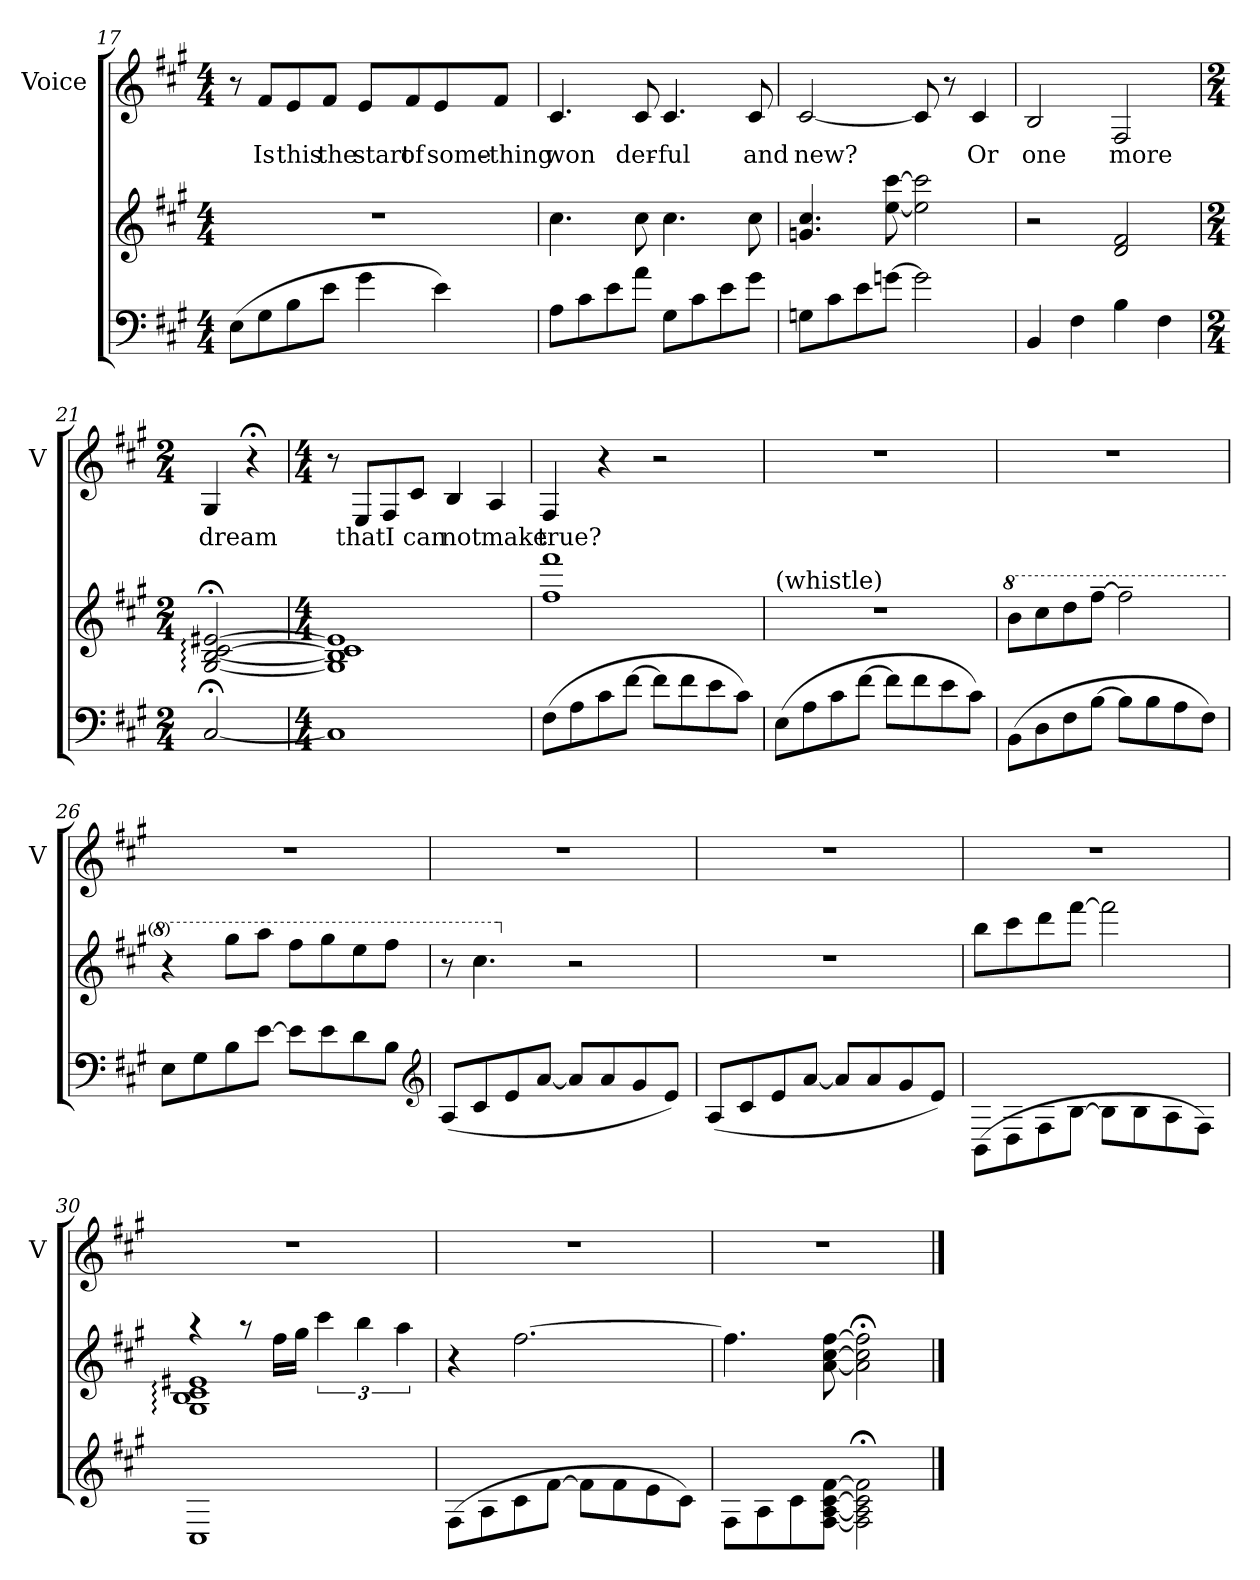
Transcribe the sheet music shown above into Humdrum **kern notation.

**kern	**kern	**kern	**text
*part2	*part2	*part1	*part1
*staff3	*staff2	*staff1	*staff1
*	*	*I"Voice	*
*	*	*I'V	*
*clefF4	*clefG2	*clefG2	*
*k[f#c#g#]	*k[f#c#g#]	*k[f#c#g#]	*
*M4/4	*M4/4	*M4/4	*
=17	=17	=17	=17
(>8E\L	1r	8r	.
8G#\	.	8f#/L	Is
8B\	.	8e/	this
8e\J	.	8f#/J	the
4g#\	.	8e/L	start
.	.	8f#/	of
4e\)	.	8e/	some-
.	.	8f#/J	-thing
=18	=18	=18	=18
8A\L	4.cc#\	4.c#/	won
8c#\	.	.	.
8e\	.	.	.
8a\J	8cc#\	8c#/	der-
8G#\L	4.cc#\	4.c#/	-ful
8c#\	.	.	.
8e\	.	.	.
8g#\J	8cc#\	8c#/	and
!!LO:LB:g=z
=19	=19	=19	=19
8Gn\L	4.gn/ 4.cc#/	[2c#/	new?
8c#\	.	.	.
8e\	.	.	.
[8gn\J	[8ee\ [8ccc#\	.	.
2g\]	2ee]\ 2ccc#]\	8c#/]	.
.	.	8r	.
.	.	4c#/	Or
=20	=20	=20	=20
4BB/	2r	2B/	one
4F#\	.	.	.
4B\	2d/ 2f#/	2F#/	more
4F#\	.	.	.
=21	=21	=21	=21
*M2/4	*M2/4	*M2/4	*
[2C#;</	[2G#;<:/ [2B;<:/ [2c#;<:/ [2e#X;<:/	4G#/	dream
.	.	4r;<	.
=22	=22	=22	=22
*M4/4	*M4/4	*M4/4	*
1C#]	1G#] 1B] 1c#] 1e#]	8r	.
.	.	8E/L	that
.	.	8F#/	I
.	.	8c#/J	can
.	.	4B/	not
.	.	4A/	make
!!LO:LB:g=z
=23	=23	=23	=23
*	*^	*	*
(>8F#\L	1fff#	1ff#	4F#/	true?
8A\	.	.	.	.
8c#\	.	.	4r	.
[8f#\J	.	.	.	.
8f#\L]	.	.	2r	.
8f#\	.	.	.	.
8e\	.	.	.	.
8c#\J)	.	.	.	.
*	*v	*v	*	*
=24	=24	=24	=24
!	!LO:TX:a:t=(whistle)	!	!
(>8E\L	1r	1r	.
8A\	.	.	.
8c#\	.	.	.
[8f#\J	.	.	.
8f#\L]	.	.	.
8f#\	.	.	.
8e\	.	.	.
8c#\J)	.	.	.
=25	=25	=25	=25
*	*8va	*	*
(>8BB\L	8bb\L	1r	.
8D\	8ccc#\	.	.
8F#\	8ddd\	.	.
[8B\J	[8fff#~\J	.	.
8B\L]	2fff#~\]	.	.
8B\	.	.	.
8A\	.	.	.
8F#\J)	.	.	.
=26	=26	=26	=26
8E\L	4r	1r	.
8G#\	.	.	.
8B\	8ggg#\L	.	.
[8e\J	8aaa\J	.	.
8e\L]	8fff#\L	.	.
8e\	8ggg#\	.	.
8d\	8eee\	.	.
8B\J	8fff#\J	.	.
*clefG2	*	*	*
!!LO:PB:g=z
=27	=27	=27	=27
(<8A/L	8r	1r	.
8c#/	4.ccc#\	.	.
8e/	.	.	.
[8a/J	.	.	.
*	*X8va	*	*
8a/L]	2r	.	.
8a/	.	.	.
8g#/	.	.	.
8e/J)	.	.	.
=28	=28	=28	=28
(<8A/L	1r	1r	.
8c#/	.	.	.
8e/	.	.	.
[8a/J	.	.	.
8a/L]	.	.	.
8a/	.	.	.
8g#/	.	.	.
8e/J)	.	.	.
=29	=29	=29	=29
(>8BB\L	8bb\L	1r	.
8D\	8ccc#\	.	.
8F#\	8ddd\	.	.
[8B\J	[8fff#\J	.	.
8B\L]	2fff#\]	.	.
8B\	.	.	.
8A\	.	.	.
8F#\J)	.	.	.
=30	=30	=30	=30
*	*^	*	*
1C#	4r	1G#: 1B: 1c#: 1e#X:	1r	.
.	8r	.	.	.
.	16ff#\LL	.	.	.
.	16gg#\JJ	.	.	.
.	6ccc#\	.	.	.
.	6bb\	.	.	.
.	6aa\	.	.	.
*	*v	*v	*	*
!!LO:LB:g=z
=31	=31	=31	=31
(>8F#\L	4r	1r	.
8A\	.	.	.
8c#\	[2.ff#\	.	.
[8f#\J	.	.	.
8f#\L]	.	.	.
8f#\	.	.	.
8e\	.	.	.
8c#\J)	.	.	.
=32	=32	=32	=32
8F#\L	4.ff#\]	1r	.
8A\	.	.	.
8c#\	.	.	.
[8F#\ [8A\ [8c#\ [8f#\J	[8a\ [8cc#\ [8ff#\	.	.
2F#];<\ 2A];<\ 2c#];<\ 2f#];<\	2a];<\ 2cc#];<\ 2ff#];<\	.	.
==	==	==	==
*-	*-	*-	*-
